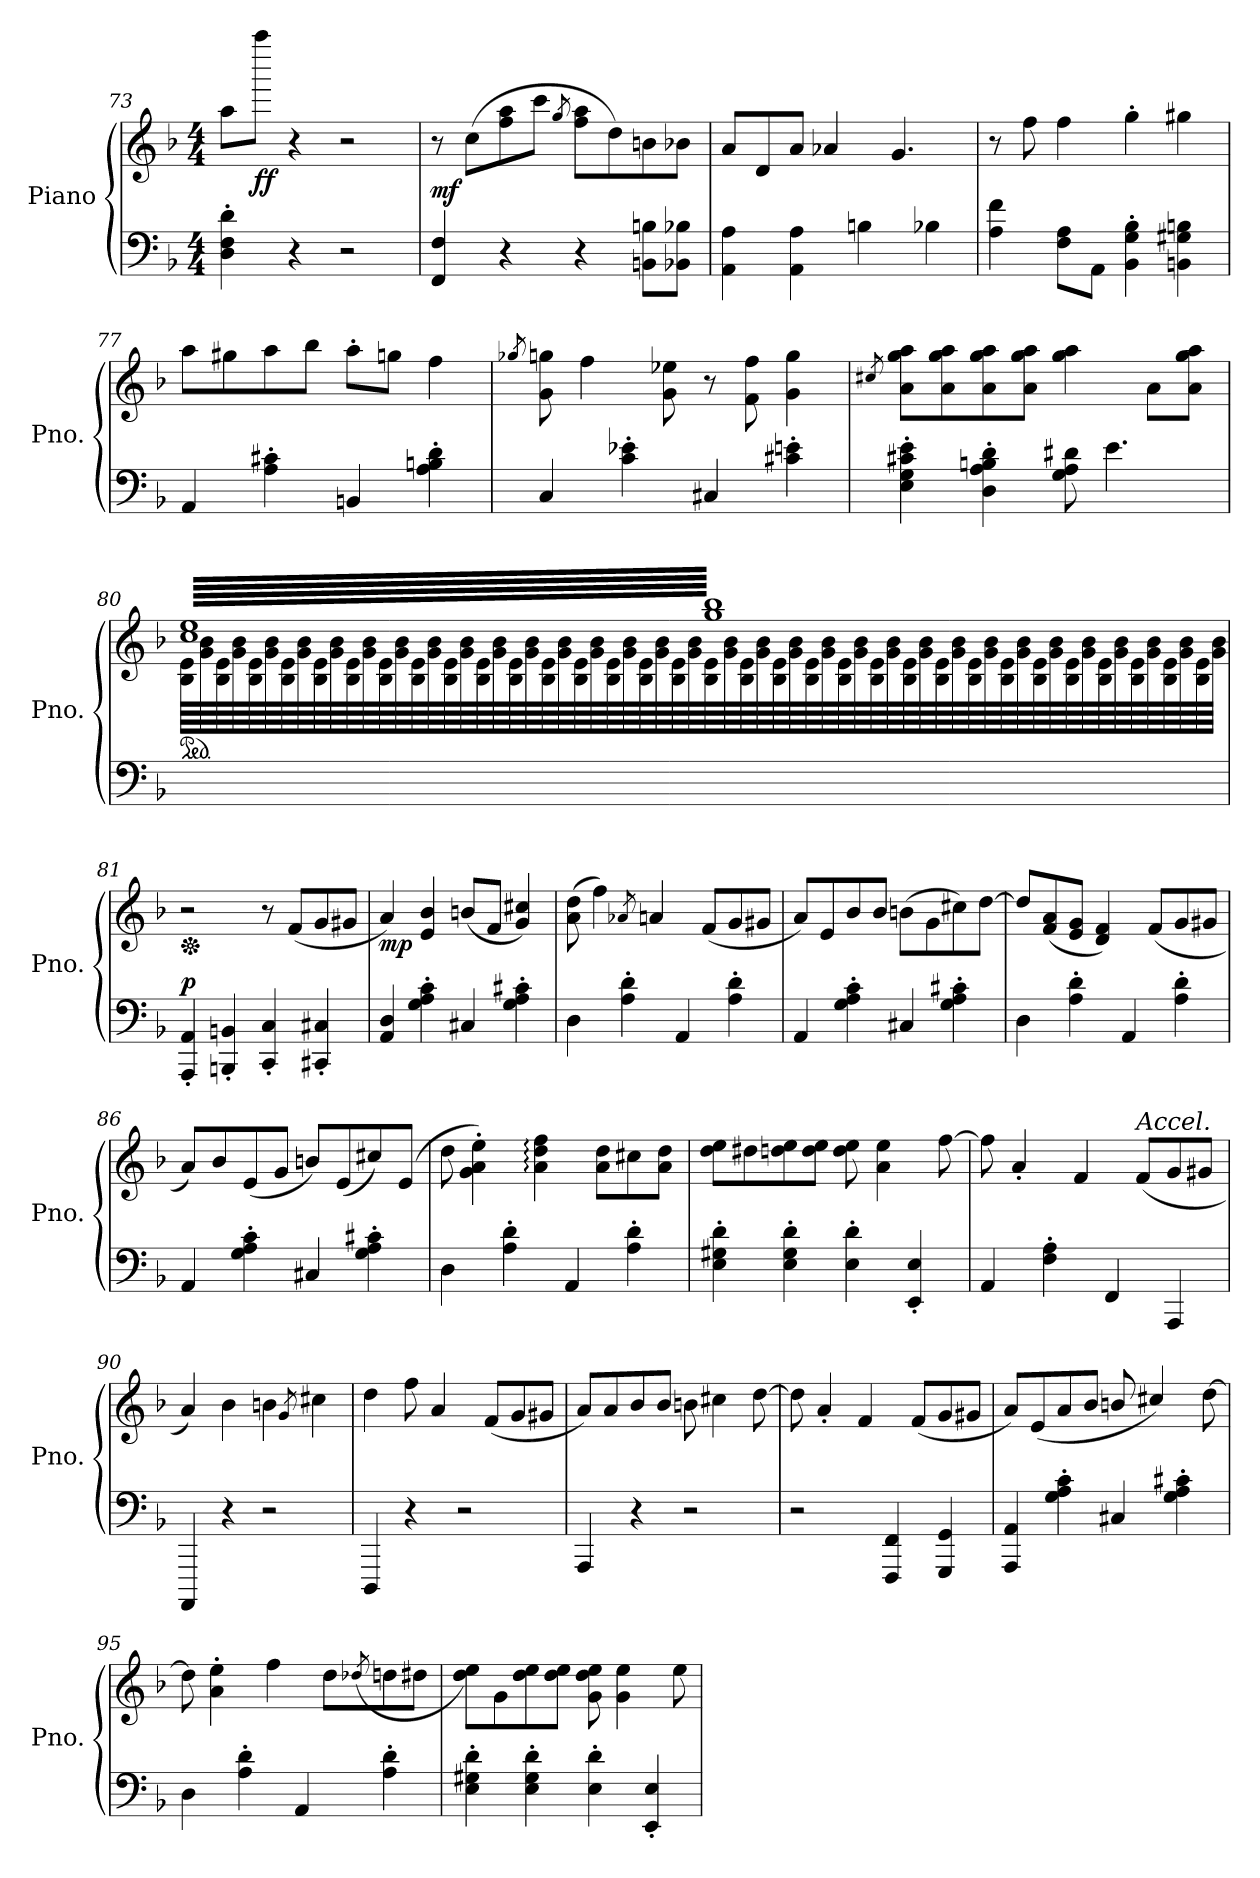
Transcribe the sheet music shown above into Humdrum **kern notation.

**kern	**kern	**dynam
*part1	*part1	*part1
*staff2	*staff1	*staff1/2
*I"Piano	*	*
*I'Pno.	*	*
*clefF4	*clefG2	*
*k[b-]	*k[b-]	*
*M4/4	*M4/4	*
=73	=73	=73
4D\' 4F\' 4d\'	8aa\L	.
!	!	!LO:DY:b
.	8aaaa\J	ff
4r	4r	.
2r	2r	.
=74	=74	=74
!	!	!LO:DY:b
4FF/ 4F/	8r	mf
.	(>8cc\L	.
4r	8ff\ 8aa\	.
.	8ccc\J	.
.	8qgg/	.
4r	8ff\ 8aa\L	.
.	8dd\)	.
8BBn\ 8Bn\L	8bn\	.
8BB-X\ 8B-X\J	8b-X\J	.
=75	=75	=75
4AA\ 4A\	8a/L	.
.	8d/	.
4AA\ 4A\	8a/J	.
.	4a-X/	.
4Bn\	.	.
.	4.g/	.
4B-X\	.	.
!!LO:LB:g=z
=76	=76	=76
4A\ 4f\	8r	.
.	8ff\	.
8F\ 8A\L	4ff\	.
8AA\J	.	.
4BB-\' 4G\' 4B-\'	4gg'\	.
4BBn\ 4G#X\ 4Bn\	4gg#X\	.
=77	=77	=77
4AA/	8aa\L	.
.	8gg#X\	.
4A\' 4c#X\'	8aa\	.
.	8bb-\J	.
4BBn/	8aa'\L	.
.	8ggn\J	.
4A\' 4Bn\' 4d\'	4ff\	.
=78	=78	=78
.	8qgg-X/	.
4C/	8g\ 8ggn\	.
.	4ff\	.
4c\' 4e-X\'	.	.
.	8g\ 8ee-X\	.
4C#X/	8r	.
.	8f\ 8ff\	.
4c#X\' 4en\'	4g\ 4gg\	.
=79	=79	=79
.	8qcc#X/	.
4E\' 4G\' 4c#X\' 4e\'	8a\ 8gg\ 8aa\L	.
.	8a\ 8gg\ 8aa\	.
4D\' 4A\' 4Bn\' 4d\'	8a\ 8gg\ 8aa\	.
.	8a\ 8gg\ 8aa\J	.
8G\ 8A\ 8d#X\	4gg\ 4aa\	.
4.e\	.	.
.	8a\L	.
.	8a\ 8gg\ 8aa\J	.
=80	=80	=80
*	*^	*
*	*ped	*	*
*	*tremolo	*	*
1ryy	64cc 64eeLLLL	64B- 64eLLLL	.
.	64ggZ 64bb-Z	64g 64b-	.
.	64cc 64ee	64B- 64e	.
.	64ggZ 64bb-Z	64g 64b-	.
.	64cc 64ee	64B- 64e	.
.	64ggZ 64bb-Z	64g 64b-	.
.	64cc 64ee	64B- 64e	.
.	64ggZ 64bb-Z	64g 64b-	.
.	64cc 64ee	64B- 64e	.
.	64ggZ 64bb-Z	64g 64b-	.
.	64cc 64ee	64B- 64e	.
.	64ggZ 64bb-Z	64g 64b-	.
.	64cc 64ee	64B- 64e	.
.	64ggZ 64bb-Z	64g 64b-	.
.	64cc 64ee	64B- 64e	.
.	64ggZ 64bb-Z	64g 64b-	.
.	64cc 64ee	64B- 64e	.
.	64ggZ 64bb-Z	64g 64b-	.
.	64cc 64ee	64B- 64e	.
.	64ggZ 64bb-Z	64g 64b-	.
.	64cc 64ee	64B- 64e	.
.	64ggZ 64bb-Z	64g 64b-	.
.	64cc 64ee	64B- 64e	.
.	64ggZ 64bb-Z	64g 64b-	.
.	64cc 64ee	64B- 64e	.
.	64ggZ 64bb-Z	64g 64b-	.
.	64cc 64ee	64B- 64e	.
.	64ggZ 64bb-Z	64g 64b-	.
.	64cc 64ee	64B- 64e	.
.	64ggZ 64bb-Z	64g 64b-	.
.	64cc 64ee	64B- 64e	.
.	64ggZ 64bb-Z	64g 64b-	.
.	64cc 64ee	64B- 64e	.
.	64ggZ 64bb-Z	64g 64b-	.
.	64cc 64ee	64B- 64e	.
.	64ggZ 64bb-Z	64g 64b-	.
.	64cc 64ee	64B- 64e	.
.	64ggZ 64bb-Z	64g 64b-	.
.	64cc 64ee	64B- 64e	.
.	64ggZ 64bb-Z	64g 64b-	.
.	64cc 64ee	64B- 64e	.
.	64ggZ 64bb-Z	64g 64b-	.
.	64cc 64ee	64B- 64e	.
.	64ggZ 64bb-Z	64g 64b-	.
.	64cc 64ee	64B- 64e	.
.	64ggZ 64bb-Z	64g 64b-	.
.	64cc 64ee	64B- 64e	.
.	64ggZ 64bb-Z	64g 64b-	.
.	64cc 64ee	64B- 64e	.
.	64ggZ 64bb-Z	64g 64b-	.
.	64cc 64ee	64B- 64e	.
.	64ggZ 64bb-Z	64g 64b-	.
.	64cc 64ee	64B- 64e	.
.	64ggZ 64bb-Z	64g 64b-	.
.	64cc 64ee	64B- 64e	.
.	64ggZ 64bb-Z	64g 64b-	.
.	64cc 64ee	64B- 64e	.
.	64ggZ 64bb-Z	64g 64b-	.
.	64cc 64ee	64B- 64e	.
.	64ggZ 64bb-Z	64g 64b-	.
.	64cc 64ee	64B- 64e	.
.	64ggZ 64bb-Z	64g 64b-	.
.	64cc 64ee	64B- 64e	.
.	64ggZ 64bb-ZJJJJ	64g 64b-JJJJ	.
*	*Xtremolo	*	*
*	*v	*v	*
!!LO:LB:g=z
=81	=81	=81
*	*Xped	*
*	*^	*
!	!	!	!LO:DY:a=2
*	*v	*v	*
4AAA/' 4AA/'	2r	p
.	.	.
.	.	.
.	.	.
.	.	.
.	.	.
.	.	.
.	.	.
.	.	.
.	.	.
.	.	.
.	.	.
.	.	.
.	.	.
.	.	.
.	.	.
4BBBn/' 4BBn/'	.	.
.	.	.
.	.	.
.	.	.
.	.	.
.	.	.
.	.	.
.	.	.
.	.	.
.	.	.
.	.	.
.	.	.
.	.	.
.	.	.
.	.	.
.	.	.
4CC/' 4C/'	8r	.
.	(<8f/L	.
4CC#X/' 4C#X/'	8g/	.
.	8g#X/J	.
=82	=82	=82
!	!	!LO:DY:b
4AA/ 4D/	4a/)	mp
4G\' 4A\' 4c\'	4e/ 4b-/	.
4C#X/	(<8bn/L	.
.	8f/J	.
4G\' 4A\' 4c#X\'	4g/ 4cc#X/)	.
=83	=83	=83
4D\	(>8a\ 8dd\	.
.	4ff\)	.
4A\' 4d\'	.	.
.	8qa-X/	.
.	4an/	.
4AA/	.	.
.	(<8f/L	.
4A\' 4d\'	8g/	.
.	8g#X/J	.
=84	=84	=84
4AA/	8a/L)	.
.	8e/	.
4G\' 4A\' 4c\'	8b-/	.
.	8b-/J	.
4C#X/	(>8bn\L	.
.	8g\	.
4G\' 4A\' 4c#X\'	8cc#X\)	.
.	[8dd\J	.
=85	=85	=85
4D\	8dd/L]	.
.	(<8f/ 8a/	.
4A\' 4d\'	8e/ 8g/J	.
.	4d/ 4f/)	.
4AA/	.	.
.	(<8f/L	.
4A\' 4d\'	8g/	.
.	8g#X/J	.
!!LO:LB:g=z
=86	=86	=86
4AA/	8a/L)	.
.	8b-/	.
4G\' 4A\' 4c\'	(<8e/	.
.	8g/J	.
4C#X/	8bn/L)	.
.	(<8e/	.
4G\' 4A\' 4c#X\'	8cc#X/)	.
.	(>8e/J	.
=87	=87	=87
4D\	8dd\	.
.	4g\' 4a\' 4ee\')	.
4A\' 4d\'	.	.
.	4a\: 4dd\: 4ff\:	.
4AA/	.	.
.	8a\ 8dd\L	.
4A\' 4d\'	8cc#X\	.
.	8a\ 8dd\J	.
=88	=88	=88
4E\' 4G#X\' 4d\'	8dd\ 8ee\L	.
.	8dd#X\	.
4E\' 4G#\' 4d\'	8ddn\ 8ee\	.
.	8dd\ 8ee\J	.
4E\' 4d\'	8dd\ 8ee\	.
.	4a\ 4ee\	.
4EE/' 4E/'	.	.
.	[8ff\	.
=89	=89	=89
4AA/	8ff\]	.
.	4a'/	.
4F\' 4A\'	.	.
.	4f/	.
4FF/	.	.
*	*MM210	*
!	!LO:TX:a:i:t=Accel.	!
.	(<8f/L	.
4AAA/	8g/	.
.	8g#X/J	.
=90	=90	=90
*	*MM220	*
4AAAA/	4a/)	.
4r	4b-\	.
2r	4bn\	.
.	8qg/	.
.	4cc#X\	.
!!LO:PB:g=z
=91	=91	=91
*	*MM230	*
4DDD/	4dd\	.
4r	8ff\	.
.	4a/	.
2r	.	.
.	(<8f/L	.
.	8g/	.
.	8g#X/J	.
=92	=92	=92
*	*MM240	*
4AAA/	8a/L)	.
.	8a/	.
4r	8b-/	.
.	8b-/J	.
2r	8bn\	.
.	4cc#X\	.
*	*MM250	*
.	[8dd\	.
=93	=93	=93
2r	8dd\]	.
.	4a'/	.
.	4f/	.
4FFF/ 4FF/	.	.
.	(<8f/L	.
4GGG/ 4GG/	8g/	.
.	8g#X/J	.
=94	=94	=94
4AAA/ 4AA/	8a/L)	.
.	(<8e/	.
4G\' 4A\' 4c\'	8a/	.
.	8b-/J	.
4C#X/	8bn/	.
.	4cc#X/)	.
4G\' 4A\' 4c#X\'	.	.
.	[8dd\	.
=95	=95	=95
4D\	8dd\]	.
.	4a\' 4ee\'	.
4A\' 4d\'	.	.
.	4ff\	.
4AA/	.	.
.	8dd\L	.
.	(>8qdd-X/	.
4A\' 4d\'	8ddn\	.
.	8dd#X\J	.
!!LO:LB:g=z
=96	=96	=96
4E\' 4G#X\' 4d\'	8dd\ 8ee\L)	.
.	8g\	.
4E\' 4G#\' 4d\'	8dd\ 8ee\	.
.	8dd\ 8ee\J	.
4E\' 4d\'	8g\ 8dd\ 8ee\	.
.	4g\ 4ee\	.
4EE/' 4E/'	.	.
.	8ee\	.
=	=	=
*-	*-	*-
